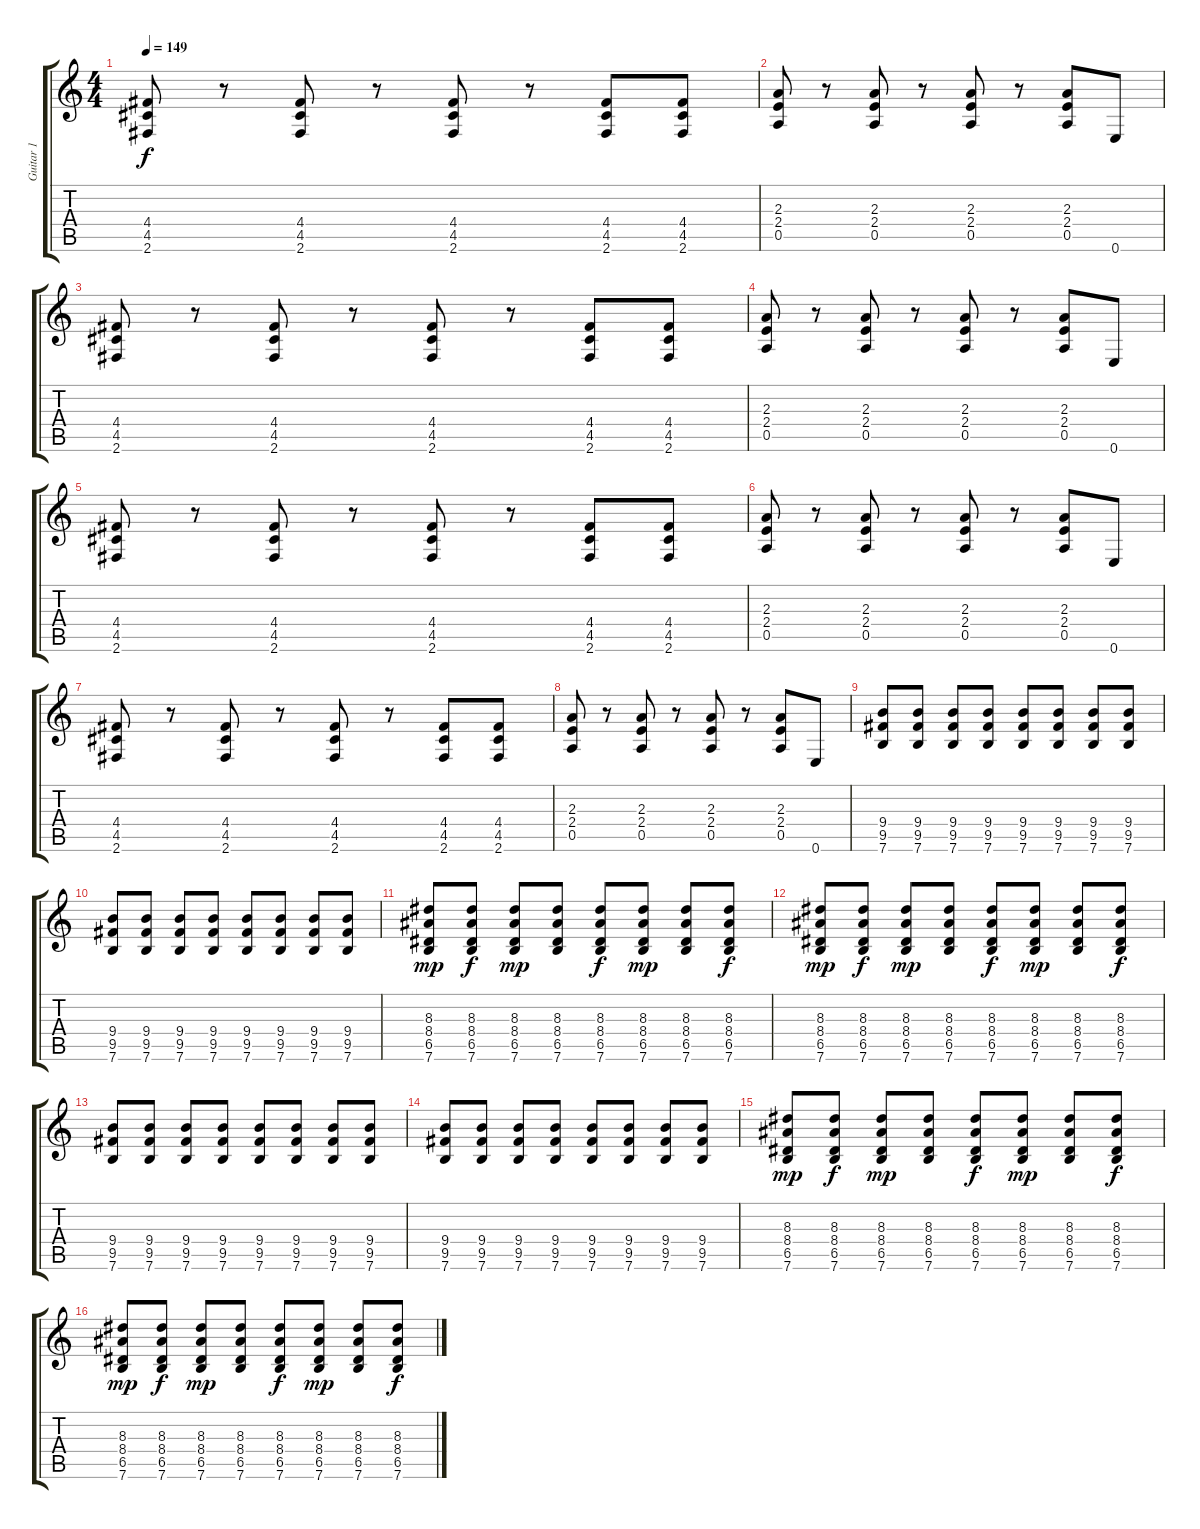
\track ("Guitar 1" "Guitar 1") {instrument electricguitarclean}
\staff {score tabs}
\tuning (E4 B3 G3 D3 A2 E2) {hide}
\ts (4 4)
\tempo 149
\clef g2
\ks c
(4.4 4.5 2.6).8{dy f} r.8 (4.4 4.5 2.6).8 r.8 (4.4 4.5 2.6).8 r.8 (4.4 4.5 2.6).8 (4.4 4.5 2.6).8 |
(2.3 2.4 0.5).8 r.8 (2.3 2.4 0.5).8 r.8 (2.3 2.4 0.5).8 r.8 (2.3 2.4 0.5).8 0.6.8 |
(4.4 4.5 2.6).8 r.8 (4.4 4.5 2.6).8 r.8 (4.4 4.5 2.6).8 r.8 (4.4 4.5 2.6).8 (4.4 4.5 2.6).8 |
(2.3 2.4 0.5).8 r.8 (2.3 2.4 0.5).8 r.8 (2.3 2.4 0.5).8 r.8 (2.3 2.4 0.5).8 0.6.8 |
(4.4 4.5 2.6).8 r.8 (4.4 4.5 2.6).8 r.8 (4.4 4.5 2.6).8 r.8 (4.4 4.5 2.6).8 (4.4 4.5 2.6).8 |
(2.3 2.4 0.5).8 r.8 (2.3 2.4 0.5).8 r.8 (2.3 2.4 0.5).8 r.8 (2.3 2.4 0.5).8 0.6.8 |
(4.4 4.5 2.6).8 r.8 (4.4 4.5 2.6).8 r.8 (4.4 4.5 2.6).8 r.8 (4.4 4.5 2.6).8 (4.4 4.5 2.6).8 |
(2.3 2.4 0.5).8 r.8 (2.3 2.4 0.5).8 r.8 (2.3 2.4 0.5).8 r.8 (2.3 2.4 0.5).8 0.6.8 |
(9.4 9.5 7.6).8 (9.4 9.5 7.6).8 (9.4 9.5 7.6).8 (9.4 9.5 7.6).8 (9.4 9.5 7.6).8 (9.4 9.5 7.6).8 (9.4 9.5 7.6).8 (9.4 9.5 7.6).8 |
(9.4 9.5 7.6).8 (9.4 9.5 7.6).8 (9.4 9.5 7.6).8 (9.4 9.5 7.6).8 (9.4 9.5 7.6).8 (9.4 9.5 7.6).8 (9.4 9.5 7.6).8 (9.4 9.5 7.6).8 |
(8.3 8.4 6.5 7.6).8{dy mp} (8.3 8.4 6.5 7.6).8{dy f} (8.3 8.4 6.5 7.6).8{dy mp} (8.3 8.4 6.5 7.6).8 (8.3 8.4 6.5 7.6).8{dy f} (8.3 8.4 6.5 7.6).8{dy mp} (8.3 8.4 6.5 7.6).8 (8.3 8.4 6.5 7.6).8{dy f} |
(8.3 8.4 6.5 7.6).8{dy mp} (8.3 8.4 6.5 7.6).8{dy f} (8.3 8.4 6.5 7.6).8{dy mp} (8.3 8.4 6.5 7.6).8 (8.3 8.4 6.5 7.6).8{dy f} (8.3 8.4 6.5 7.6).8{dy mp} (8.3 8.4 6.5 7.6).8 (8.3 8.4 6.5 7.6).8{dy f} |
(9.4 9.5 7.6).8 (9.4 9.5 7.6).8 (9.4 9.5 7.6).8 (9.4 9.5 7.6).8 (9.4 9.5 7.6).8 (9.4 9.5 7.6).8 (9.4 9.5 7.6).8 (9.4 9.5 7.6).8 |
(9.4 9.5 7.6).8 (9.4 9.5 7.6).8 (9.4 9.5 7.6).8 (9.4 9.5 7.6).8 (9.4 9.5 7.6).8 (9.4 9.5 7.6).8 (9.4 9.5 7.6).8 (9.4 9.5 7.6).8 |
(8.3 8.4 6.5 7.6).8{dy mp} (8.3 8.4 6.5 7.6).8{dy f} (8.3 8.4 6.5 7.6).8{dy mp} (8.3 8.4 6.5 7.6).8 (8.3 8.4 6.5 7.6).8{dy f} (8.3 8.4 6.5 7.6).8{dy mp} (8.3 8.4 6.5 7.6).8 (8.3 8.4 6.5 7.6).8{dy f} |
(8.3 8.4 6.5 7.6).8{dy mp} (8.3 8.4 6.5 7.6).8{dy f} (8.3 8.4 6.5 7.6).8{dy mp} (8.3 8.4 6.5 7.6).8 (8.3 8.4 6.5 7.6).8{dy f} (8.3 8.4 6.5 7.6).8{dy mp} (8.3 8.4 6.5 7.6).8 (8.3 8.4 6.5 7.6).8{dy f}
